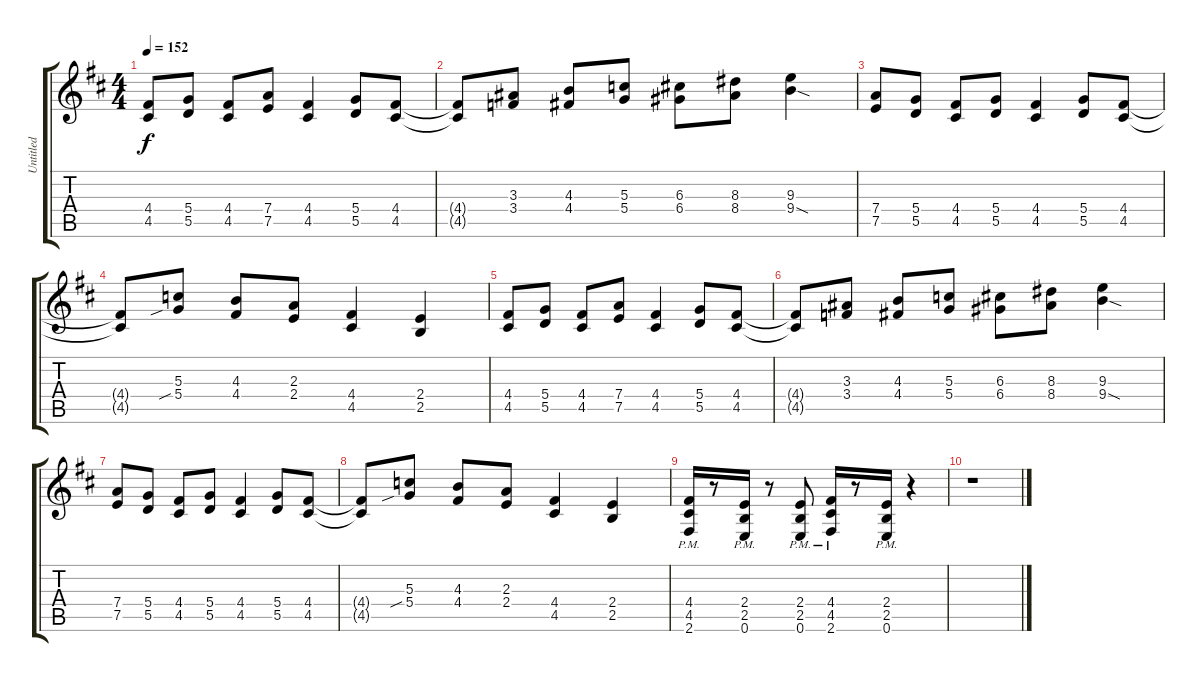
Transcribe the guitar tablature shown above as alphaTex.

\track ("Untitled" "Untitled") {instrument overdrivenguitar}
\staff {score tabs}
\tuning (E4 B3 G3 D3 A2 E2) {hide}
\ts (4 4)
\tempo 152
\clef g2
\ks d
(4.4 4.5).8{dy f} (5.4 5.5).8 (4.4 4.5).8 (7.4 7.5).8 (4.4 4.5).4 (5.4 5.5).8 (4.4 4.5).8 |
(4.4{t} 4.5{t}).8 (3.3 3.4).8 (4.3 4.4).8 (5.3 5.4).8 (6.3 6.4).8 (8.3 8.4).8 (9.3 9.4{sod}).4 |
(7.4 7.5).8 (5.4 5.5).8 (4.4 4.5).8 (5.4 5.5).8 (4.4 4.5).4 (5.4 5.5).8 (4.4 4.5).8 |
(4.4{t} 4.5{t}).8 (5.3 5.4{sib}).8 (4.3 4.4).8 (2.3 2.4).8 (4.4 4.5).4 (2.4 2.5).4 |
(4.4 4.5).8 (5.4 5.5).8 (4.4 4.5).8 (7.4 7.5).8 (4.4 4.5).4 (5.4 5.5).8 (4.4 4.5).8 |
(4.4{t} 4.5{t}).8 (3.3 3.4).8 (4.3 4.4).8 (5.3 5.4).8 (6.3 6.4).8 (8.3 8.4).8 (9.3 9.4{sod}).4 |
(7.4 7.5).8 (5.4 5.5).8 (4.4 4.5).8 (5.4 5.5).8 (4.4 4.5).4 (5.4 5.5).8 (4.4 4.5).8 |
(4.4{t} 4.5{t}).8 (5.3 5.4{sib}).8 (4.3 4.4).8 (2.3 2.4).8 (4.4 4.5).4 (2.4 2.5).4 |
(4.4{pm} 4.5{pm} 2.6{pm}).16 r.8 (2.4{pm} 2.5{pm} 0.6{pm}).16 r.8 (2.4{pm} 2.5{pm} 0.6{pm}).8 (4.4{pm} 4.5{pm} 2.6{pm}).16 r.8 (2.4{pm} 2.5{pm} 0.6{pm}).16 r.4 |
r.1
